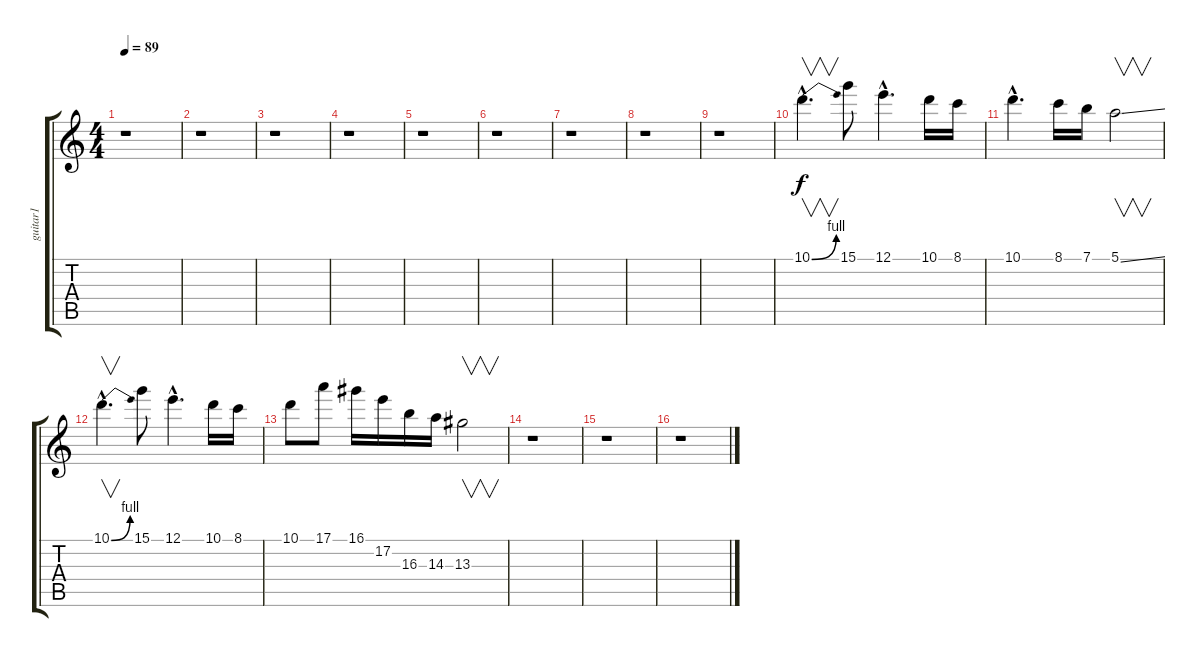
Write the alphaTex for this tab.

\track ("guitar1" "guitar1") {instrument distortionguitar}
\staff {score tabs}
\tuning (E4 B3 G3 D3 A2 E2) {hide}
\ts (4 4)
\tempo 89
\clef g2
\ks c
r.1{dy f} |
r.1 |
r.1 |
r.1 |
r.1 |
r.1 |
r.1 |
r.1 |
r.1 |
10.1{be (bend 0 0 60 4) hac}.4{v d volume 16} 15.1.8 12.1{hac}.4{d} 10.1.16 8.1.16 |
10.1{hac}.4{d} 8.1.16 7.1.16 5.1{ss}.2{v} |
10.1{be (bend 0 0 60 4) hac}.4{v d} 15.1.8 12.1{hac}.4{d} 10.1.16 8.1.16 |
10.1.8 17.1.8 16.1.16 17.2.16 16.3.16 14.3.16 13.3.2{v} |
r.1 |
r.1 |
r.1
